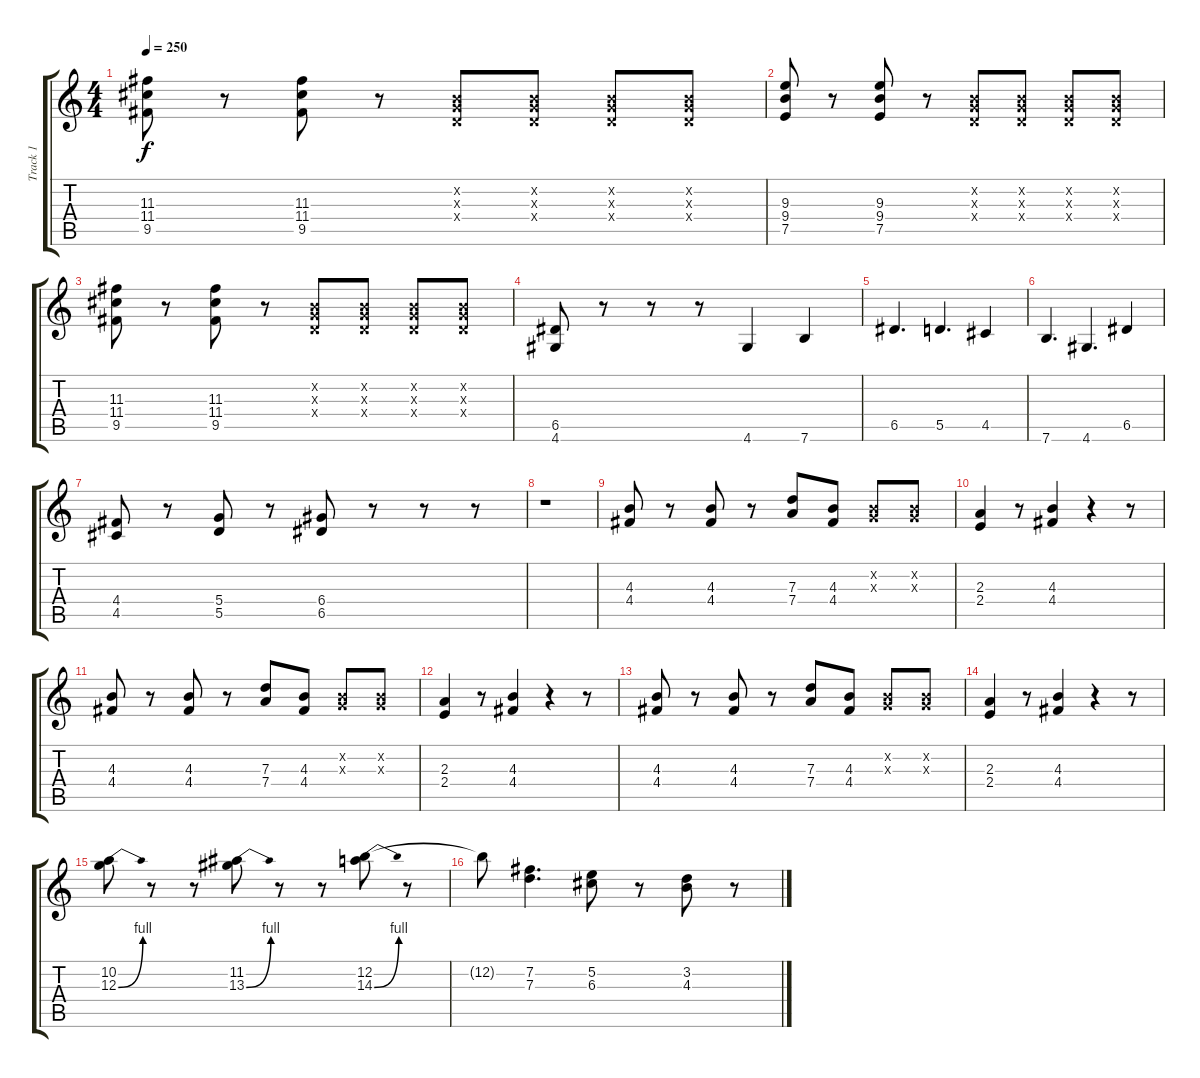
\track ("Track 1" "Track 1") {instrument distortionguitar}
\staff {score tabs}
\tuning (E4 B3 G3 D3 A2 E2) {hide}
\ts (4 4)
\tempo 250
\clef g2
\ks c
(11.3 11.4 9.5).8{dy f} r.8 (11.3 11.4 9.5).8 r.8 (0.2{x} 0.3{x} 0.4{x}).8 (0.2{x} 0.3{x} 0.4{x}).8 (0.2{x} 0.3{x} 0.4{x}).8 (0.2{x} 0.3{x} 0.4{x}).8 |
(9.3 9.4 7.5).8 r.8 (9.3 9.4 7.5).8 r.8 (0.2{x} 0.3{x} 0.4{x}).8 (0.2{x} 0.3{x} 0.4{x}).8 (0.2{x} 0.3{x} 0.4{x}).8 (0.2{x} 0.3{x} 0.4{x}).8 |
(11.3 11.4 9.5).8 r.8 (11.3 11.4 9.5).8 r.8 (0.2{x} 0.3{x} 0.4{x}).8 (0.2{x} 0.3{x} 0.4{x}).8 (0.2{x} 0.3{x} 0.4{x}).8 (0.2{x} 0.3{x} 0.4{x}).8 |
(6.5 4.6).8 r.8 r.8 r.8 4.6.4 7.6.4 |
6.5.4{d} 5.5.4{d} 4.5.4 |
7.6.4{d} 4.6.4{d} 6.5.4 |
(4.4 4.5).8 r.8 (5.4 5.5).8 r.8 (6.4 6.5).8 r.8 r.8 r.8 |
r.1 |
(4.3 4.4).8 r.8 (4.3 4.4).8 r.8 (7.3 7.4).8 (4.3 4.4).8 (0.2{x} 0.3{x}).8 (0.2{x} 0.3{x}).8 |
(2.3 2.4).4 r.8 (4.3 4.4).4 r.4 r.8 |
(4.3 4.4).8 r.8 (4.3 4.4).8 r.8 (7.3 7.4).8 (4.3 4.4).8 (0.2{x} 0.3{x}).8 (0.2{x} 0.3{x}).8 |
(2.3 2.4).4 r.8 (4.3 4.4).4 r.4 r.8 |
(4.3 4.4).8 r.8 (4.3 4.4).8 r.8 (7.3 7.4).8 (4.3 4.4).8 (0.2{x} 0.3{x}).8 (0.2{x} 0.3{x}).8 |
(2.3 2.4).4 r.8 (4.3 4.4).4 r.4 r.8 |
(10.2 12.3{be (bend 0 0 60 4)}).8 r.8 r.8 (11.2 13.3{be (bend 0 0 60 4)}).8 r.8 r.8 (12.2 14.3{be (bend 0 0 60 4)}).8 r.8 |
12.2{t}.8 (7.2 7.3).4{d} (5.2 6.3).8 r.8 (3.2 4.3).8 r.8
